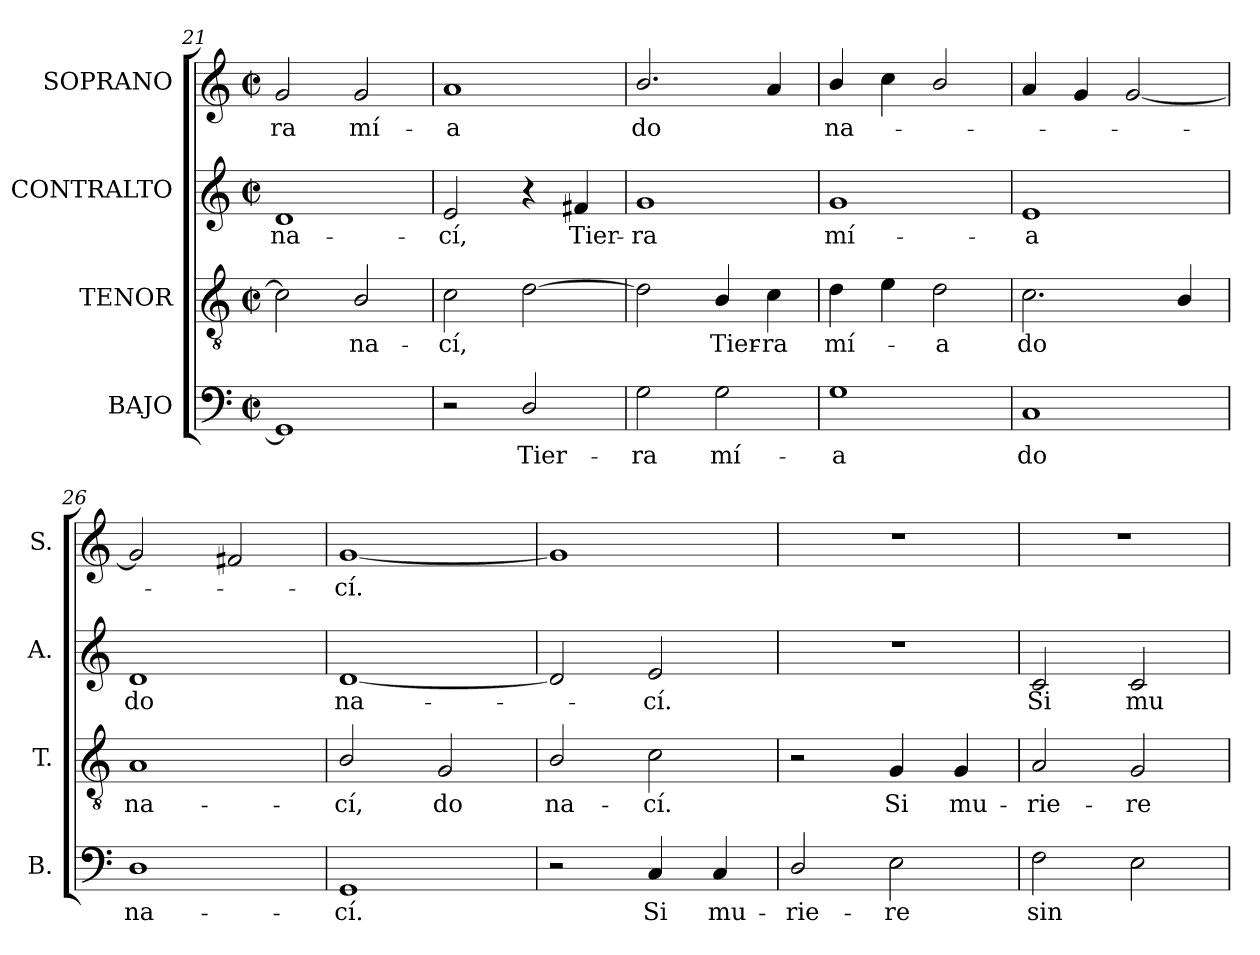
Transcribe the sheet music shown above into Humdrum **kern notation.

**kern	**text	**kern	**text	**kern	**text	**kern	**text
*part4	*part4	*part3	*part3	*part2	*part2	*part1	*part1
*staff4	*staff4	*staff3	*staff3	*staff2	*staff2	*staff1	*staff1
*I"BAJO	*	*I"TENOR	*	*I"CONTRALTO	*	*I"SOPRANO	*
*I'B.	*	*I'T.	*	*I'A.	*	*I'S.	*
*clefF4	*	*clefGv2	*	*clefG2	*	*clefG2	*
*	*	*ITrd7c12	*	*	*	*	*
*k[]	*	*k[]	*	*k[]	*	*k[]	*
*C:	*	*C:	*	*C:	*	*C:	*
*M2/2	*	*M2/2	*	*M2/2	*	*M2/2	*
*met(c|)	*	*met(c|)	*	*met(c|)	*	*met(c|)	*
=21	=21	=21	=21	=21	=21	=21	=21
!	!	!	!	!	!LO:LY:b:color=#000000	!	!
!	!	!	!	!	!	!	!LO:LY:b:color=#000000
1GGi]	.	2Ci\]	.	1di	na-	2gi/	-ra
!	!	!	!LO:LY:b:color=#000000	!	!	!	!
!	!	!	!	!	!	!	!LO:LY:b:color=#000000
.	.	2BBi/	na-	.	.	2gi/	mí-
=22	=22	=22	=22	=22	=22	=22	=22
!	!	!	!LO:LY:b:color=#000000	!	!	!	!
!	!	!	!	!	!LO:LY:b:color=#000000	!	!
!	!	!	!	!	!	!	!LO:LY:b:color=#000000
2r	.	2Ci\	-cí,	2ei/	-cí,	1ai	-a
!	!LO:LY:b:color=#000000	!	!	!	!	!	!
2Di/	Tier-	[2Di\	.	4r	.	.	.
!	!	!	!	!	!LO:LY:b:color=#000000	!	!
.	.	.	.	4f#Xi/	Tier-	.	.
=23	=23	=23	=23	=23	=23	=23	=23
!	!LO:LY:b:color=#000000	!	!	!	!	!	!
!	!	!	!	!	!LO:LY:b:color=#000000	!	!
!	!	!	!	!	!	!	!LO:LY:b:color=#000000
2Gi\	-ra	2Di\]	.	1gi	-ra	2.bi/	do
!	!LO:LY:b:color=#000000	!	!	!	!	!	!
!	!	!	!LO:LY:b:color=#000000	!	!	!	!
2Gi\	mí-	4BBi/	Tier-	.	.	.	.
!	!	!	!LO:LY:b:color=#000000	!	!	!	!
.	.	4Ci\	-ra	.	.	4ai/	.
!!LO:PB:g=z
=24	=24	=24	=24	=24	=24	=24	=24
!	!LO:LY:b:color=#000000	!	!	!	!	!	!
!	!	!	!LO:LY:b:color=#000000	!	!	!	!
!	!	!	!	!	!LO:LY:b:color=#000000	!	!
!	!	!	!	!	!	!	!LO:LY:b:color=#000000
1Gi	-a	4Di\	mí-	1gi	mí-	4bi/	na-
.	.	4Ei\	.	.	.	4cci\	.
!	!	!	!LO:LY:b:color=#000000	!	!	!	!
.	.	2Di\	-a	.	.	2bi/	.
=25	=25	=25	=25	=25	=25	=25	=25
!	!LO:LY:b:color=#000000	!	!	!	!	!	!
!	!	!	!LO:LY:b:color=#000000	!	!	!	!
!	!	!	!	!	!LO:LY:b:color=#000000	!	!
1Ci	do	2.Ci\	do	1ei	-a	4ai/	.
.	.	.	.	.	.	4gi/	.
.	.	.	.	.	.	[2gi/	.
.	.	4BBi/	.	.	.	.	.
=26	=26	=26	=26	=26	=26	=26	=26
!	!LO:LY:b:color=#000000	!	!	!	!	!	!
!	!	!	!LO:LY:b:color=#000000	!	!	!	!
!	!	!	!	!	!LO:LY:b:color=#000000	!	!
1Di	na-	1AAi	na-	1di	do	2gi/]	.
.	.	.	.	.	.	2f#Xi/	.
=27	=27	=27	=27	=27	=27	=27	=27
!	!LO:LY:b:color=#000000	!	!	!	!	!	!
!	!	!	!LO:LY:b:color=#000000	!	!	!	!
!	!	!	!	!	!LO:LY:b:color=#000000	!	!
!	!	!	!	!	!	!	!LO:LY:b:color=#000000
1GGi	-cí.	2BBi/	-cí,	[1di	na-	[1gi	-cí.
!	!	!	!LO:LY:b:color=#000000	!	!	!	!
.	.	2GGi/	do	.	.	.	.
=28	=28	=28	=28	=28	=28	=28	=28
!	!	!	!LO:LY:b:color=#000000	!	!	!	!
2r	.	2BBi/	na-	2di/]	.	1gi]	.
!	!LO:LY:b:color=#000000	!	!	!	!	!	!
!	!	!	!LO:LY:b:color=#000000	!	!	!	!
!	!	!	!	!	!LO:LY:b:color=#000000	!	!
4Ci/	Si	2Ci\	-cí.	2ei/	-cí.	.	.
!	!LO:LY:b:color=#000000	!	!	!	!	!	!
4Ci/	mu-	.	.	.	.	.	.
=29	=29	=29	=29	=29	=29	=29	=29
!	!LO:LY:b:color=#000000	!	!	!	!	!	!
2Di/	-rie-	2r	.	1r	.	1r	.
!	!LO:LY:b:color=#000000	!	!	!	!	!	!
!	!	!	!LO:LY:b:color=#000000	!	!	!	!
2Ei\	-re	4GGi/	Si	.	.	.	.
!	!	!	!LO:LY:b:color=#000000	!	!	!	!
.	.	4GGi/	mu-	.	.	.	.
=30	=30	=30	=30	=30	=30	=30	=30
!	!LO:LY:b:color=#000000	!	!	!	!	!	!
!	!	!	!LO:LY:b:color=#000000	!	!	!	!
!	!	!	!	!	!LO:LY:b:color=#000000	!	!
2Fi\	sin	2AAi/	-rie-	2ci/	Si	1r	.
!	!	!	!LO:LY:b:color=#000000	!	!	!	!
!	!	!	!	!	!LO:LY:b:color=#000000	!	!
2Ei\	.	2GGi/	-re	2ci/	mu-	.	.
=	=	=	=	=	=	=	=
*-	*-	*-	*-	*-	*-	*-	*-
